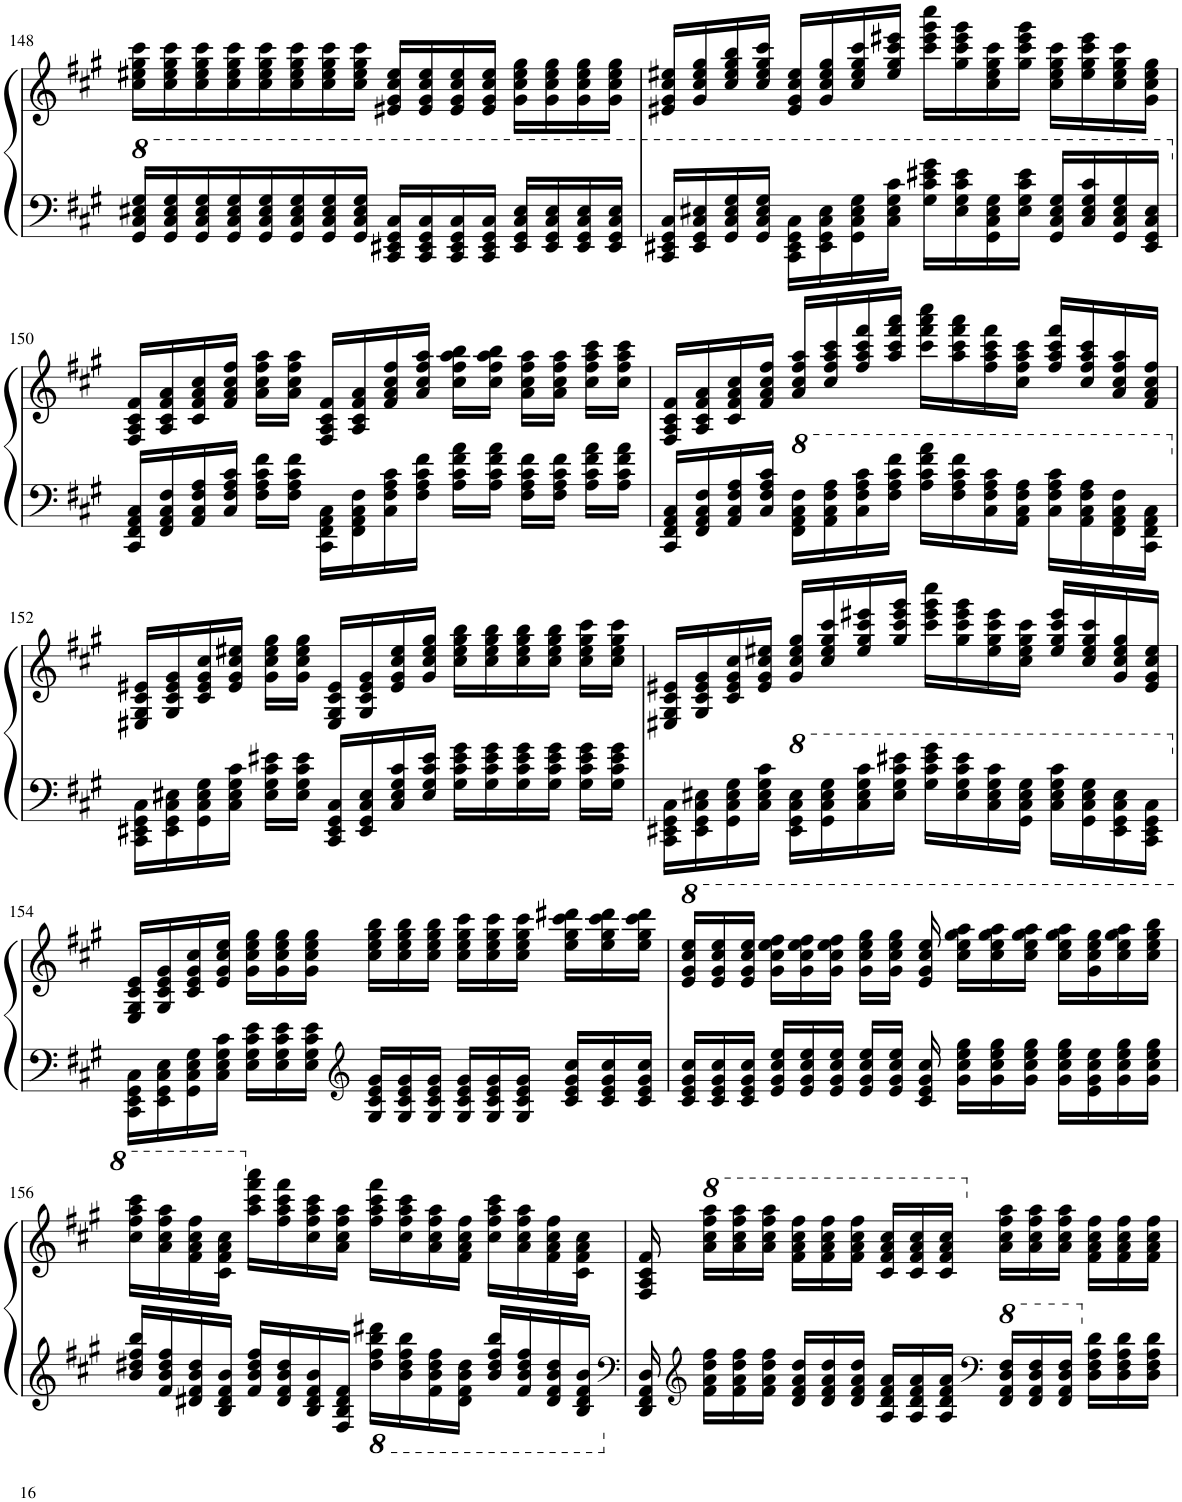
**kern	**kern
*part1	*part1
*staff2	*staff1
*I"Piano	*
*I'Pno.	*
!!LO:PB:g=z
*clefF4	*clefG2
*k[f#c#g#]	*k[f#c#g#]
*M4/4	*M4/4
*8va	*
=148	=148
16G#/ 16c#/ 16e#X/ 16g#/LL	16cc#\ 16ee#X\ 16gg#\ 16ccc#\LL
16G#/ 16c#/ 16e#/ 16g#/	16cc#\ 16ee#\ 16gg#\ 16ccc#\
16G#/ 16c#/ 16e#/ 16g#/	16cc#\ 16ee#\ 16gg#\ 16ccc#\
16G#/ 16c#/ 16e#/ 16g#/	16cc#\ 16ee#\ 16gg#\ 16ccc#\
16G#/ 16c#/ 16e#/ 16g#/	16cc#\ 16ee#\ 16gg#\ 16ccc#\
16G#/ 16c#/ 16e#/ 16g#/	16cc#\ 16ee#\ 16gg#\ 16ccc#\
16G#/ 16c#/ 16e#/ 16g#/	16cc#\ 16ee#\ 16gg#\ 16ccc#\
16G#/ 16c#/ 16e#/ 16g#/JJ	16cc#\ 16ee#\ 16gg#\ 16ccc#\JJ
16C#/ 16E#X/ 16G#/ 16c#/LL	16e#X/ 16g#/ 16cc#/ 16ee#/LL
16C#/ 16E#/ 16G#/ 16c#/	16e#/ 16g#/ 16cc#/ 16ee#/
16C#/ 16E#/ 16G#/ 16c#/	16e#/ 16g#/ 16cc#/ 16ee#/
16C#/ 16E#/ 16G#/ 16c#/JJ	16e#/ 16g#/ 16cc#/ 16ee#/JJ
16E#/ 16G#/ 16c#/ 16e#/LL	16g#\ 16cc#\ 16ee#\ 16gg#\LL
16E#/ 16G#/ 16c#/ 16e#/	16g#\ 16cc#\ 16ee#\ 16gg#\
16E#/ 16G#/ 16c#/ 16e#/	16g#\ 16cc#\ 16ee#\ 16gg#\
16E#/ 16G#/ 16c#/ 16e#/JJ	16g#\ 16cc#\ 16ee#\ 16gg#\JJ
=149	=149
16C#/ 16E#X/ 16G#/ 16c#/LL	16e#X/ 16g#/ 16cc#/ 16ee#X/LL
16E#/ 16G#/ 16c#/ 16e#X/	16g#/ 16cc#/ 16ee#/ 16gg#/
16G#/ 16c#/ 16e#/ 16g#/	16cc#/ 16ee#/ 16gg#/ 16bb/
16G#/ 16c#/ 16e#/ 16g#/JJ	16cc#/ 16ee#/ 16gg#/ 16ccc#/JJ
16C#\ 16E#\ 16G#\ 16c#\LL	16e#/ 16g#/ 16cc#/ 16ee#/LL
16E#\ 16G#\ 16c#\ 16e#\	16g#/ 16cc#/ 16ee#/ 16gg#/
16G#\ 16c#\ 16e#\ 16g#\	16cc#/ 16ee#/ 16gg#/ 16ccc#/
16c#\ 16e#\ 16g#\ 16cc#\JJ	16ee#/ 16gg#/ 16ccc#/ 16eee#X/JJ
16g#\ 16cc#\ 16ee#X\ 16gg#\LL	16ccc#\ 16eee#\ 16ggg#\ 16cccc#\LL
16e#\ 16g#\ 16cc#\ 16ee#\	16gg#\ 16ccc#\ 16eee#\ 16ggg#\
16G#\ 16c#\ 16e#\ 16g#\	16cc#\ 16ee#\ 16gg#\ 16ccc#\
16e#\ 16g#\ 16cc#\ 16ee#\JJ	16gg#\ 16ccc#\ 16eee#\ 16ggg#\JJ
16G#/ 16c#/ 16e#/ 16g#/LL	16cc#\ 16ee#\ 16gg#\ 16ccc#\LL
16c#/ 16e#/ 16g#/ 16cc#/	16ee#\ 16gg#\ 16ccc#\ 16eee#\
16G#/ 16c#/ 16e#/ 16g#/	16cc#\ 16ee#\ 16gg#\ 16ccc#\
16E#/ 16G#/ 16c#/ 16e#/JJ	16g#\ 16cc#\ 16ee#\ 16gg#\JJ
!!LO:LB:g=z
=150	=150
*X8va	*
16CC#/ 16FF#/ 16AA/ 16C#/LL	16F#/ 16A/ 16c#/ 16f#/LL
16FF#/ 16AA/ 16C#/ 16F#/	16A/ 16c#/ 16f#/ 16a/
16AA/ 16C#/ 16F#/ 16A/	16c#/ 16f#/ 16a/ 16cc#/
16C#/ 16F#/ 16A/ 16c#/JJ	16f#/ 16a/ 16cc#/ 16ff#/JJ
16F#\ 16A\ 16c#\ 16f#\LL	16a\ 16cc#\ 16ff#\ 16aa\LL
16F#\ 16A\ 16c#\ 16f#\JJ	16a\ 16cc#\ 16ff#\ 16aa\JJ
16CC#\ 16FF#\ 16AA\ 16C#\LL	16F#/ 16A/ 16c#/ 16f#/LL
16FF#\ 16AA\ 16C#\ 16F#\	16A/ 16c#/ 16f#/ 16a/
16C#\ 16F#\ 16A\ 16c#\	16f#/ 16a/ 16cc#/ 16ff#/
16F#\ 16A\ 16c#\ 16f#\JJ	16a/ 16cc#/ 16ff#/ 16aa/JJ
16A\ 16c#\ 16f#\ 16a\LL	16cc#\ 16ff#\ 16aa\ 16bb\LL
16A\ 16c#\ 16f#\ 16a\JJ	16cc#\ 16ff#\ 16aa\ 16bb\JJ
16F#\ 16A\ 16c#\ 16f#\LL	16a\ 16cc#\ 16ff#\ 16aa\LL
16F#\ 16A\ 16c#\ 16f#\JJ	16a\ 16cc#\ 16ff#\ 16aa\JJ
16A\ 16c#\ 16f#\ 16a\LL	16cc#\ 16ff#\ 16aa\ 16ccc#\LL
16A\ 16c#\ 16f#\ 16a\JJ	16cc#\ 16ff#\ 16aa\ 16ccc#\JJ
=151	=151
16CC#/ 16FF#/ 16AA/ 16C#/LL	16F#/ 16A/ 16c#/ 16f#/LL
16FF#/ 16AA/ 16C#/ 16F#/	16A/ 16c#/ 16f#/ 16a/
16AA/ 16C#/ 16F#/ 16A/	16c#/ 16f#/ 16a/ 16cc#/
16C#/ 16F#/ 16A/ 16c#/JJ	16f#/ 16a/ 16cc#/ 16ff#/JJ
*8va	*
16F#\ 16A\ 16c#\ 16f#\LL	16a/ 16cc#/ 16ff#/ 16aa/LL
16A\ 16c#\ 16f#\ 16a\	16cc#/ 16ff#/ 16aa/ 16ccc#/
16c#\ 16f#\ 16a\ 16cc#\	16ff#/ 16aa/ 16ccc#/ 16fff#/
16f#\ 16a\ 16cc#\ 16ff#\JJ	16aa/ 16ccc#/ 16fff#/ 16aaa/JJ
16a\ 16cc#\ 16ff#\ 16aa\LL	16ccc#\ 16fff#\ 16aaa\ 16cccc#\LL
16f#\ 16a\ 16cc#\ 16ff#\	16aa\ 16ccc#\ 16fff#\ 16aaa\
16c#\ 16f#\ 16a\ 16cc#\	16ff#\ 16aa\ 16ccc#\ 16fff#\
16A\ 16c#\ 16f#\ 16a\JJ	16cc#\ 16ff#\ 16aa\ 16ccc#\JJ
16c#\ 16f#\ 16a\ 16cc#\LL	16ff#/ 16aa/ 16ccc#/ 16fff#/LL
16A\ 16c#\ 16f#\ 16a\	16cc#/ 16ff#/ 16aa/ 16ccc#/
16F#\ 16A\ 16c#\ 16f#\	16a/ 16cc#/ 16ff#/ 16aa/
16C#\ 16F#\ 16A\ 16c#\JJ	16f#/ 16a/ 16cc#/ 16ff#/JJ
!!LO:LB:g=z
=152	=152
*X8va	*
16CC#\ 16EE#X\ 16GG#\ 16C#\LL	16E#X/ 16G#/ 16c#/ 16e#X/LL
16EE#\ 16GG#\ 16C#\ 16E#X\	16G#/ 16c#/ 16e#/ 16g#/
16GG#\ 16C#\ 16E#\ 16G#\	16c#/ 16e#/ 16g#/ 16cc#/
16C#\ 16E#\ 16G#\ 16c#\JJ	16e#/ 16g#/ 16cc#/ 16ee#X/JJ
16E#\ 16G#\ 16c#\ 16e#X\LL	16g#\ 16cc#\ 16ee#\ 16gg#\LL
16E#\ 16G#\ 16c#\ 16e#\JJ	16g#\ 16cc#\ 16ee#\ 16gg#\JJ
16CC#/ 16EE#/ 16GG#/ 16C#/LL	16E#/ 16G#/ 16c#/ 16e#/LL
16EE#/ 16GG#/ 16C#/ 16E#/	16G#/ 16c#/ 16e#/ 16g#/
16C#/ 16E#/ 16G#/ 16c#/	16e#/ 16g#/ 16cc#/ 16ee#/
16E#/ 16G#/ 16c#/ 16e#/JJ	16g#/ 16cc#/ 16ee#/ 16gg#/JJ
16G#\ 16c#\ 16e#\ 16g#\LL	16cc#\ 16ee#\ 16gg#\ 16bb\LL
16G#\ 16c#\ 16e#\ 16g#\	16cc#\ 16ee#\ 16gg#\ 16bb\
16G#\ 16c#\ 16e#\ 16g#\	16cc#\ 16ee#\ 16gg#\ 16bb\
16G#\ 16c#\ 16e#\ 16g#\JJ	16cc#\ 16ee#\ 16gg#\ 16bb\JJ
16G#\ 16c#\ 16e#\ 16g#\LL	16cc#\ 16ee#\ 16gg#\ 16ccc#\LL
16G#\ 16c#\ 16e#\ 16g#\JJ	16cc#\ 16ee#\ 16gg#\ 16ccc#\JJ
=153	=153
16CC#\ 16EE#X\ 16GG#\ 16C#\LL	16E#X/ 16G#/ 16c#/ 16e#X/LL
16EE#\ 16GG#\ 16C#\ 16E#X\	16G#/ 16c#/ 16e#/ 16g#/
16GG#\ 16C#\ 16E#\ 16G#\	16c#/ 16e#/ 16g#/ 16cc#/
16C#\ 16E#\ 16G#\ 16c#\JJ	16e#/ 16g#/ 16cc#/ 16ee#X/JJ
*8va	*
16E#\ 16G#\ 16c#\ 16e#\LL	16g#/ 16cc#/ 16ee#/ 16gg#/LL
16G#\ 16c#\ 16e#\ 16g#\	16cc#/ 16ee#/ 16gg#/ 16ccc#/
16c#\ 16e#\ 16g#\ 16cc#\	16ee#/ 16gg#/ 16ccc#/ 16eee#X/
16e#\ 16g#\ 16cc#\ 16ee#X\JJ	16gg#/ 16ccc#/ 16eee#/ 16ggg#/JJ
16g#\ 16cc#\ 16ee#\ 16gg#\LL	16ccc#\ 16eee#\ 16ggg#\ 16cccc#\LL
16e#\ 16g#\ 16cc#\ 16ee#\	16gg#\ 16ccc#\ 16eee#\ 16ggg#\
16c#\ 16e#\ 16g#\ 16cc#\	16ee#\ 16gg#\ 16ccc#\ 16eee#\
16G#\ 16c#\ 16e#\ 16g#\JJ	16cc#\ 16ee#\ 16gg#\ 16ccc#\JJ
16c#\ 16e#\ 16g#\ 16cc#\LL	16ee#/ 16gg#/ 16ccc#/ 16eee#/LL
16G#\ 16c#\ 16e#\ 16g#\	16cc#/ 16ee#/ 16gg#/ 16ccc#/
16E#\ 16G#\ 16c#\ 16e#\	16g#/ 16cc#/ 16ee#/ 16gg#/
16C#\ 16E#\ 16G#\ 16c#\JJ	16e#/ 16g#/ 16cc#/ 16ee#/JJ
!!LO:LB:g=z
=154	=154
*X8va	*
16CC#\ 16EE\ 16GG#\ 16C#\LL	16E/ 16G#/ 16c#/ 16e/LL
16EE\ 16GG#\ 16C#\ 16E\	16G#/ 16c#/ 16e/ 16g#/
16GG#\ 16C#\ 16E\ 16G#\	16c#/ 16e/ 16g#/ 16cc#/
16C#\ 16E\ 16G#\ 16c#\JJ	16e/ 16g#/ 16cc#/ 16ee/JJ
16E\ 16G#\ 16c#\ 16e\LL	16g#\ 16cc#\ 16ee\ 16gg#\LL
16E\ 16G#\ 16c#\ 16e\	16g#\ 16cc#\ 16ee\ 16gg#\
16E\ 16G#\ 16c#\ 16e\JJ	16g#\ 16cc#\ 16ee\ 16gg#\JJ
*clefG2	*
16G#/ 16c#/ 16e/ 16g#/LL	16cc#\ 16ee\ 16gg#\ 16bb\LL
16G#/ 16c#/ 16e/ 16g#/	16cc#\ 16ee\ 16gg#\ 16bb\
16G#/ 16c#/ 16e/ 16g#/JJ	16cc#\ 16ee\ 16gg#\ 16bb\JJ
16G#/ 16c#/ 16e/ 16g#/LL	16cc#\ 16ee\ 16gg#\ 16ccc#\LL
16G#/ 16c#/ 16e/ 16g#/	16cc#\ 16ee\ 16gg#\ 16ccc#\
16G#/ 16c#/ 16e/ 16g#/JJ	16cc#\ 16ee\ 16gg#\ 16ccc#\JJ
16c#/ 16e/ 16g#/ 16cc#/LL	16ee\ 16gg#\ 16ccc#\ 16ddd#X\LL
16c#/ 16e/ 16g#/ 16cc#/	16ee\ 16gg#\ 16ccc#\ 16ddd#\
16c#/ 16e/ 16g#/ 16cc#/JJ	16ee\ 16gg#\ 16ccc#\ 16ddd#\JJ
=155	=155
*	*8va
16c#/ 16e/ 16g#/ 16cc#/LL	16ee/ 16gg#/ 16ccc#/ 16eee/LL
16c#/ 16e/ 16g#/ 16cc#/	16ee/ 16gg#/ 16ccc#/ 16eee/
16c#/ 16e/ 16g#/ 16cc#/JJ	16ee/ 16gg#/ 16ccc#/ 16eee/JJ
16e/ 16g#/ 16cc#/ 16ee/LL	16gg#\ 16ccc#\ 16eee\ 16fff#\LL
16e/ 16g#/ 16cc#/ 16ee/	16gg#\ 16ccc#\ 16eee\ 16fff#\
16e/ 16g#/ 16cc#/ 16ee/JJ	16gg#\ 16ccc#\ 16eee\ 16fff#\JJ
16e/ 16g#/ 16cc#/ 16ee/LL	16gg#\ 16ccc#\ 16eee\ 16ggg#\LL
16e/ 16g#/ 16cc#/ 16ee/JJ	16gg#\ 16ccc#\ 16eee\ 16ggg#\JJ
16c#/ 16e/ 16g#/ 16cc#/	16ee/ 16gg#/ 16ccc#/ 16eee/
16g#\ 16cc#\ 16ee\ 16gg#\LL	16ccc#\ 16eee\ 16ggg#\ 16aaa\LL
16g#\ 16cc#\ 16ee\ 16gg#\	16ccc#\ 16eee\ 16ggg#\ 16aaa\
16g#\ 16cc#\ 16ee\ 16gg#\JJ	16ccc#\ 16eee\ 16ggg#\ 16aaa\JJ
16g#\ 16cc#\ 16ee\ 16gg#\LL	16ccc#\ 16eee\ 16ggg#\ 16aaa\LL
16e\ 16g#\ 16cc#\ 16ee\	16gg#\ 16ccc#\ 16eee\ 16ggg#\
16g#\ 16cc#\ 16ee\ 16gg#\	16ccc#\ 16eee\ 16ggg#\ 16aaa\
16g#\ 16cc#\ 16ee\ 16gg#\JJ	16ccc#\ 16eee\ 16ggg#\ 16bbb\JJ
!!LO:LB:g=z
=156	=156
16b/ 16dd#X/ 16ff#/ 16bb/LL	16ccc#\ 16fff#\ 16aaa\ 16cccc#\LL
16f#/ 16b/ 16dd#/ 16ff#/	16aa\ 16ccc#\ 16fff#\ 16aaa\
16d#X/ 16f#/ 16b/ 16dd#/	16ff#\ 16aa\ 16ccc#\ 16fff#\
16B/ 16d#/ 16f#/ 16b/JJ	16cc#\ 16ff#\ 16aa\ 16ccc#\JJ
*	*X8va
16f#/ 16b/ 16dd#/ 16ff#/LL	16aa\ 16ccc#\ 16fff#\ 16aaa\LL
16d#/ 16f#/ 16b/ 16dd#/	16ff#\ 16aa\ 16ccc#\ 16fff#\
16B/ 16d#/ 16f#/ 16b/	16cc#\ 16ff#\ 16aa\ 16ccc#\
16F#/ 16B/ 16d#/ 16f#/JJ	16a\ 16cc#\ 16ff#\ 16aa\JJ
*8ba	*
16d#\ 16f#\ 16b\ 16dd#X\LL	16ff#\ 16aa\ 16ccc#\ 16fff#\LL
16B\ 16d#\ 16f#\ 16b\	16cc#\ 16ff#\ 16aa\ 16ccc#\
16F#\ 16B\ 16d#\ 16f#\	16a\ 16cc#\ 16ff#\ 16aa\
16D#\ 16F#\ 16B\ 16d#\JJ	16f#\ 16a\ 16cc#\ 16ff#\JJ
16B/ 16d#/ 16f#/ 16b/LL	16cc#\ 16ff#\ 16aa\ 16ccc#\LL
16F#/ 16B/ 16d#/ 16f#/	16a\ 16cc#\ 16ff#\ 16aa\
16D#/ 16F#/ 16B/ 16d#/	16f#\ 16a\ 16cc#\ 16ff#\
16BB/ 16D#/ 16F#/ 16B/JJ	16c#\ 16f#\ 16a\ 16cc#\JJ
=157	=157
*clefF4	*
*X8ba	*
16DD/ 16FF#/ 16AA/ 16D/	16F#/ 16A/ 16c#/ 16f#/
*clefG2	*
*	*8va
16f#\ 16a\ 16dd\ 16ff#\LL	16aa\ 16ccc#\ 16fff#\ 16aaa\LL
16f#\ 16a\ 16dd\ 16ff#\	16aa\ 16ccc#\ 16fff#\ 16aaa\
16f#\ 16a\ 16dd\ 16ff#\JJ	16aa\ 16ccc#\ 16fff#\ 16aaa\JJ
16d/ 16f#/ 16a/ 16dd/LL	16ff#\ 16aa\ 16ccc#\ 16fff#\LL
16d/ 16f#/ 16a/ 16dd/	16ff#\ 16aa\ 16ccc#\ 16fff#\
16d/ 16f#/ 16a/ 16dd/JJ	16ff#\ 16aa\ 16ccc#\ 16fff#\JJ
16A/ 16d/ 16f#/ 16a/LL	16cc#/ 16ff#/ 16aa/ 16ccc#/LL
16A/ 16d/ 16f#/ 16a/	16cc#/ 16ff#/ 16aa/ 16ccc#/
16A/ 16d/ 16f#/ 16a/JJ	16cc#/ 16ff#/ 16aa/ 16ccc#/JJ
*clefF4	*
*8va	*
*	*X8va
16F#/ 16A/ 16d/ 16f#/LL	16a\ 16cc#\ 16ff#\ 16aa\LL
16F#/ 16A/ 16d/ 16f#/	16a\ 16cc#\ 16ff#\ 16aa\
16F#/ 16A/ 16d/ 16f#/JJ	16a\ 16cc#\ 16ff#\ 16aa\JJ
*X8va	*
16D\ 16F#\ 16A\ 16d\LL	16f#\ 16a\ 16cc#\ 16ff#\LL
16D\ 16F#\ 16A\ 16d\	16f#\ 16a\ 16cc#\ 16ff#\
16D\ 16F#\ 16A\ 16d\JJ	16f#\ 16a\ 16cc#\ 16ff#\JJ
=	=
*-	*-
